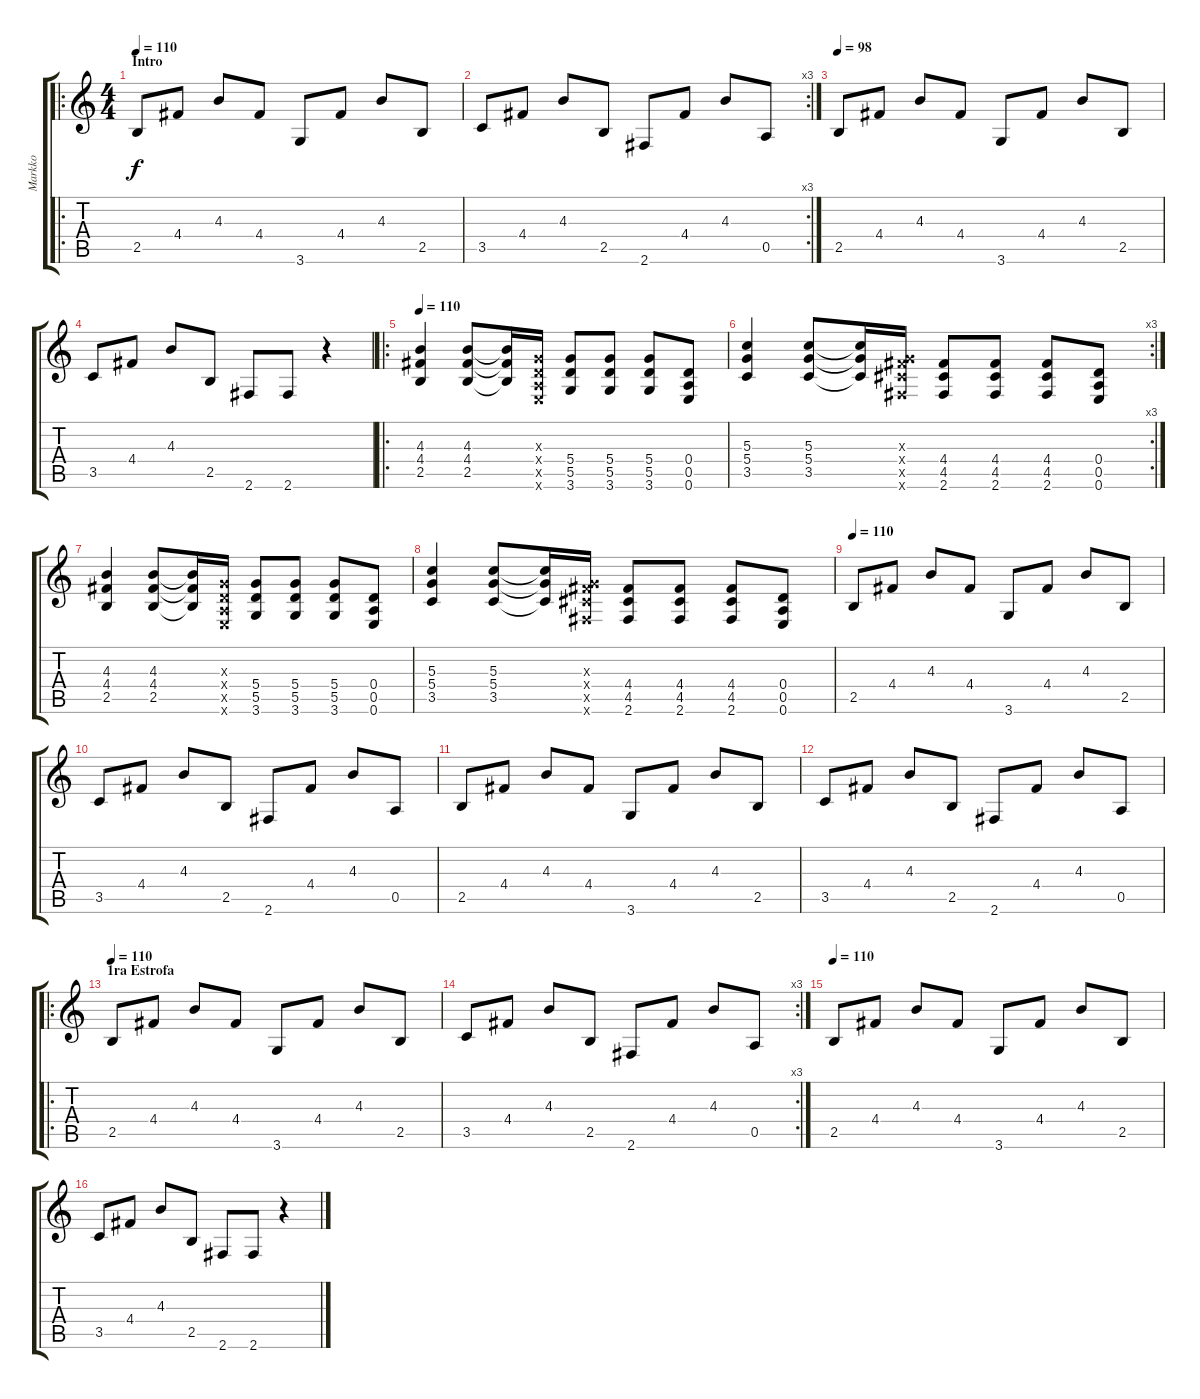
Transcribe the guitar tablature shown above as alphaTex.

\track ("Markko " "Markko ") {instrument overdrivenguitar}
\staff {score tabs}
\tuning (E4 B3 G3 D3 A2 E2) {hide}
\ro
\ts (4 4)
\section ("" "Intro")
\tempo 110
\tempo 98
\tempo 110
\clef g2
\ks c
2.5.8{dy f volume 7 instrument electricguitarjazz} 4.4.8 4.3.8 4.4.8 3.6.8 4.4.8 4.3.8 2.5.8 |
\rc 3
3.5.8 4.4.8 4.3.8 2.5.8 2.6.8 4.4.8 4.3.8 0.5.8 |
\tempo 98
2.5.8{instrument electricguitarjazz} 4.4.8 4.3.8 4.4.8 3.6.8 4.4.8 4.3.8 2.5.8 |
3.5.8 4.4.8 4.3.8 2.5.8 2.6.8 2.6.8 r.4 |
\ro
\tempo 110
(4.3 4.4 2.5).4{volume 14 instrument overdrivenguitar} (4.3 4.4 2.5).8 (4.3{t} 4.4{t} 2.5{t}).16 (0.3{x} 0.4{x} 0.5{x} 0.6{x}).16 (5.4 5.5 3.6).8 (5.4 5.5 3.6).8 (5.4 5.5 3.6).8 (0.4 0.5 0.6).8 |
\rc 3
(5.3 5.4 3.5).4 (5.3 5.4 3.5).8 (5.3{t} 5.4{t} 3.5{t}).16 (0.3{x} 4.4{x} 4.5{x} 2.6{x}).16 (4.4 4.5 2.6).8 (4.4 4.5 2.6).8 (4.4 4.5 2.6).8 (0.4 0.5 0.6).8 |
(4.3 4.4 2.5).4{instrument overdrivenguitar} (4.3 4.4 2.5).8 (4.3{t} 4.4{t} 2.5{t}).16 (0.3{x} 0.4{x} 0.5{x} 0.6{x}).16 (5.4 5.5 3.6).8 (5.4 5.5 3.6).8 (5.4 5.5 3.6).8 (0.4 0.5 0.6).8 |
(5.3 5.4 3.5).4 (5.3 5.4 3.5).8 (5.3{t} 5.4{t} 3.5{t}).16 (0.3{x} 4.4{x} 4.5{x} 2.6{x}).16 (4.4 4.5 2.6).8 (4.4 4.5 2.6).8 (4.4 4.5 2.6).8 (0.4 0.5 0.6).8 |
\tempo 110
2.5.8{instrument electricguitarjazz} 4.4.8 4.3.8 4.4.8 3.6.8 4.4.8 4.3.8 2.5.8 |
3.5.8 4.4.8 4.3.8 2.5.8 2.6.8 4.4.8 4.3.8 0.5.8 |
2.5.8{instrument electricguitarjazz} 4.4.8 4.3.8 4.4.8 3.6.8 4.4.8 4.3.8 2.5.8 |
3.5.8 4.4.8 4.3.8 2.5.8 2.6.8 4.4.8 4.3.8 0.5.8 |
\ro
\section ("" "1ra Estrofa")
\tempo 110
2.5.8{instrument electricguitarjazz} 4.4.8 4.3.8 4.4.8 3.6.8 4.4.8 4.3.8 2.5.8 |
\rc 3
3.5.8 4.4.8 4.3.8 2.5.8 2.6.8 4.4.8 4.3.8 0.5.8 |
\tempo 110
2.5.8{instrument electricguitarjazz} 4.4.8 4.3.8 4.4.8 3.6.8 4.4.8 4.3.8 2.5.8 |
3.5.8 4.4.8 4.3.8 2.5.8 2.6.8 2.6.8 r.4
